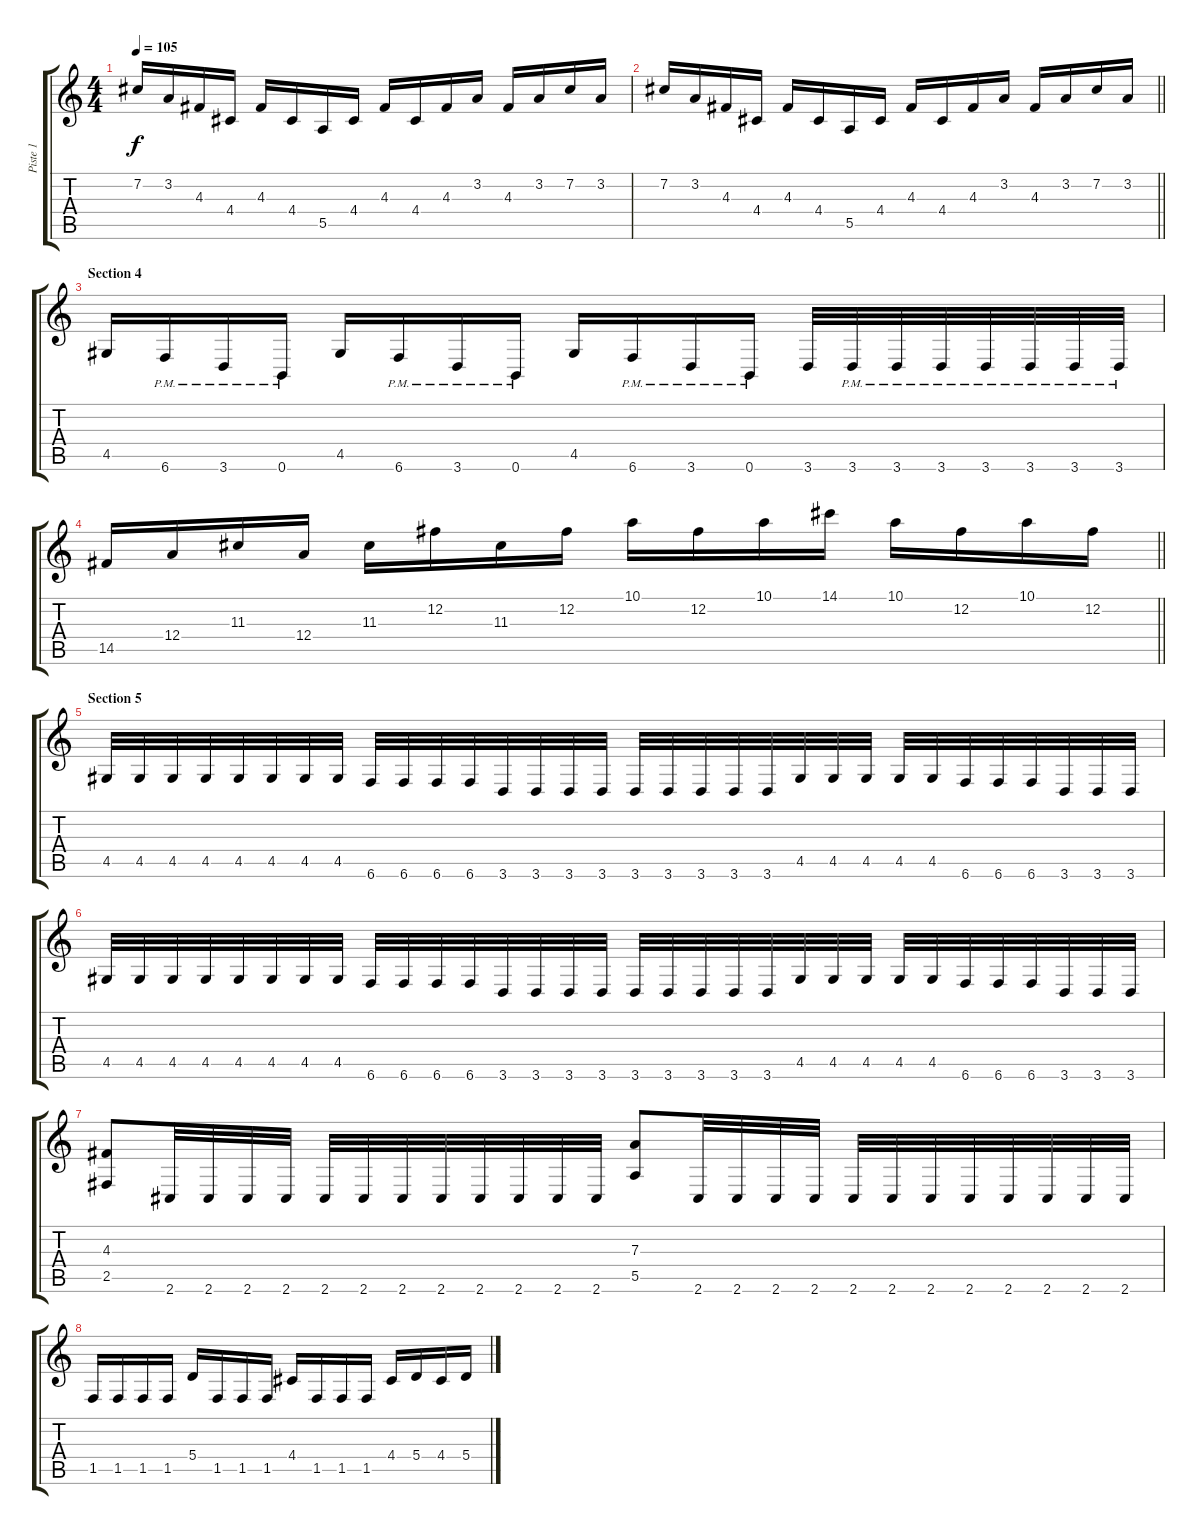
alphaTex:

\track ("Piste 1" "Piste 1") {instrument distortionguitar}
\staff {score tabs}
\tuning (B3 Gb3 D3 A2 E2 B1) {hide}
\ts (4 4)
\tempo 105
\clef g2
\ks c
7.2.16{dy f} 3.2.16 4.3.16 4.4.16 4.3.16 4.4.16 5.5.16 4.4.16 4.3.16 4.4.16 4.3.16 3.2.16 4.3.16 3.2.16 7.2.16 3.2.16 |
\barLineRight lightlight
7.2.16 3.2.16 4.3.16 4.4.16 4.3.16 4.4.16 5.5.16 4.4.16 4.3.16 4.4.16 4.3.16 3.2.16 4.3.16 3.2.16 7.2.16 3.2.16 |
\section ("" "Section 4")
4.5.16 6.6{pm}.16 3.6{pm}.16 0.6{pm}.16 4.5.16 6.6{pm}.16 3.6{pm}.16 0.6{pm}.16 4.5.16 6.6{pm}.16 3.6{pm}.16 0.6{pm}.16 3.6.32 3.6{pm}.32 3.6{pm}.32 3.6{pm}.32 3.6{pm}.32 3.6{pm}.32 3.6{pm}.32 3.6{pm}.32 |
\barLineRight lightlight
14.5.16 12.4.16 11.3.16 12.4.16 11.3.16 12.2.16 11.3.16 12.2.16 10.1.16 12.2.16 10.1.16 14.1.16 10.1.16 12.2.16 10.1.16 12.2.16 |
\section ("" "Section 5")
4.5.32 4.5.32 4.5.32 4.5.32 4.5.32 4.5.32 4.5.32 4.5.32 6.6.32 6.6.32 6.6.32 6.6.32 3.6.32 3.6.32 3.6.32 3.6.32 3.6.32 3.6.32 3.6.32 3.6.32 3.6.32 4.5.32 4.5.32 4.5.32 4.5.32 4.5.32 6.6.32 6.6.32 6.6.32 3.6.32 3.6.32 3.6.32 |
4.5.32 4.5.32 4.5.32 4.5.32 4.5.32 4.5.32 4.5.32 4.5.32 6.6.32 6.6.32 6.6.32 6.6.32 3.6.32 3.6.32 3.6.32 3.6.32 3.6.32 3.6.32 3.6.32 3.6.32 3.6.32 4.5.32 4.5.32 4.5.32 4.5.32 4.5.32 6.6.32 6.6.32 6.6.32 3.6.32 3.6.32 3.6.32 |
(4.3 2.5).8 2.6.32 2.6.32 2.6.32 2.6.32 2.6.32 2.6.32 2.6.32 2.6.32 2.6.32 2.6.32 2.6.32 2.6.32 (7.3 5.5).8 2.6.32 2.6.32 2.6.32 2.6.32 2.6.32 2.6.32 2.6.32 2.6.32 2.6.32 2.6.32 2.6.32 2.6.32 |
1.5.16 1.5.16 1.5.16 1.5.16 5.4.16 1.5.16 1.5.16 1.5.16 4.4.16 1.5.16 1.5.16 1.5.16 4.4.16 5.4.16 4.4.16 5.4.16
